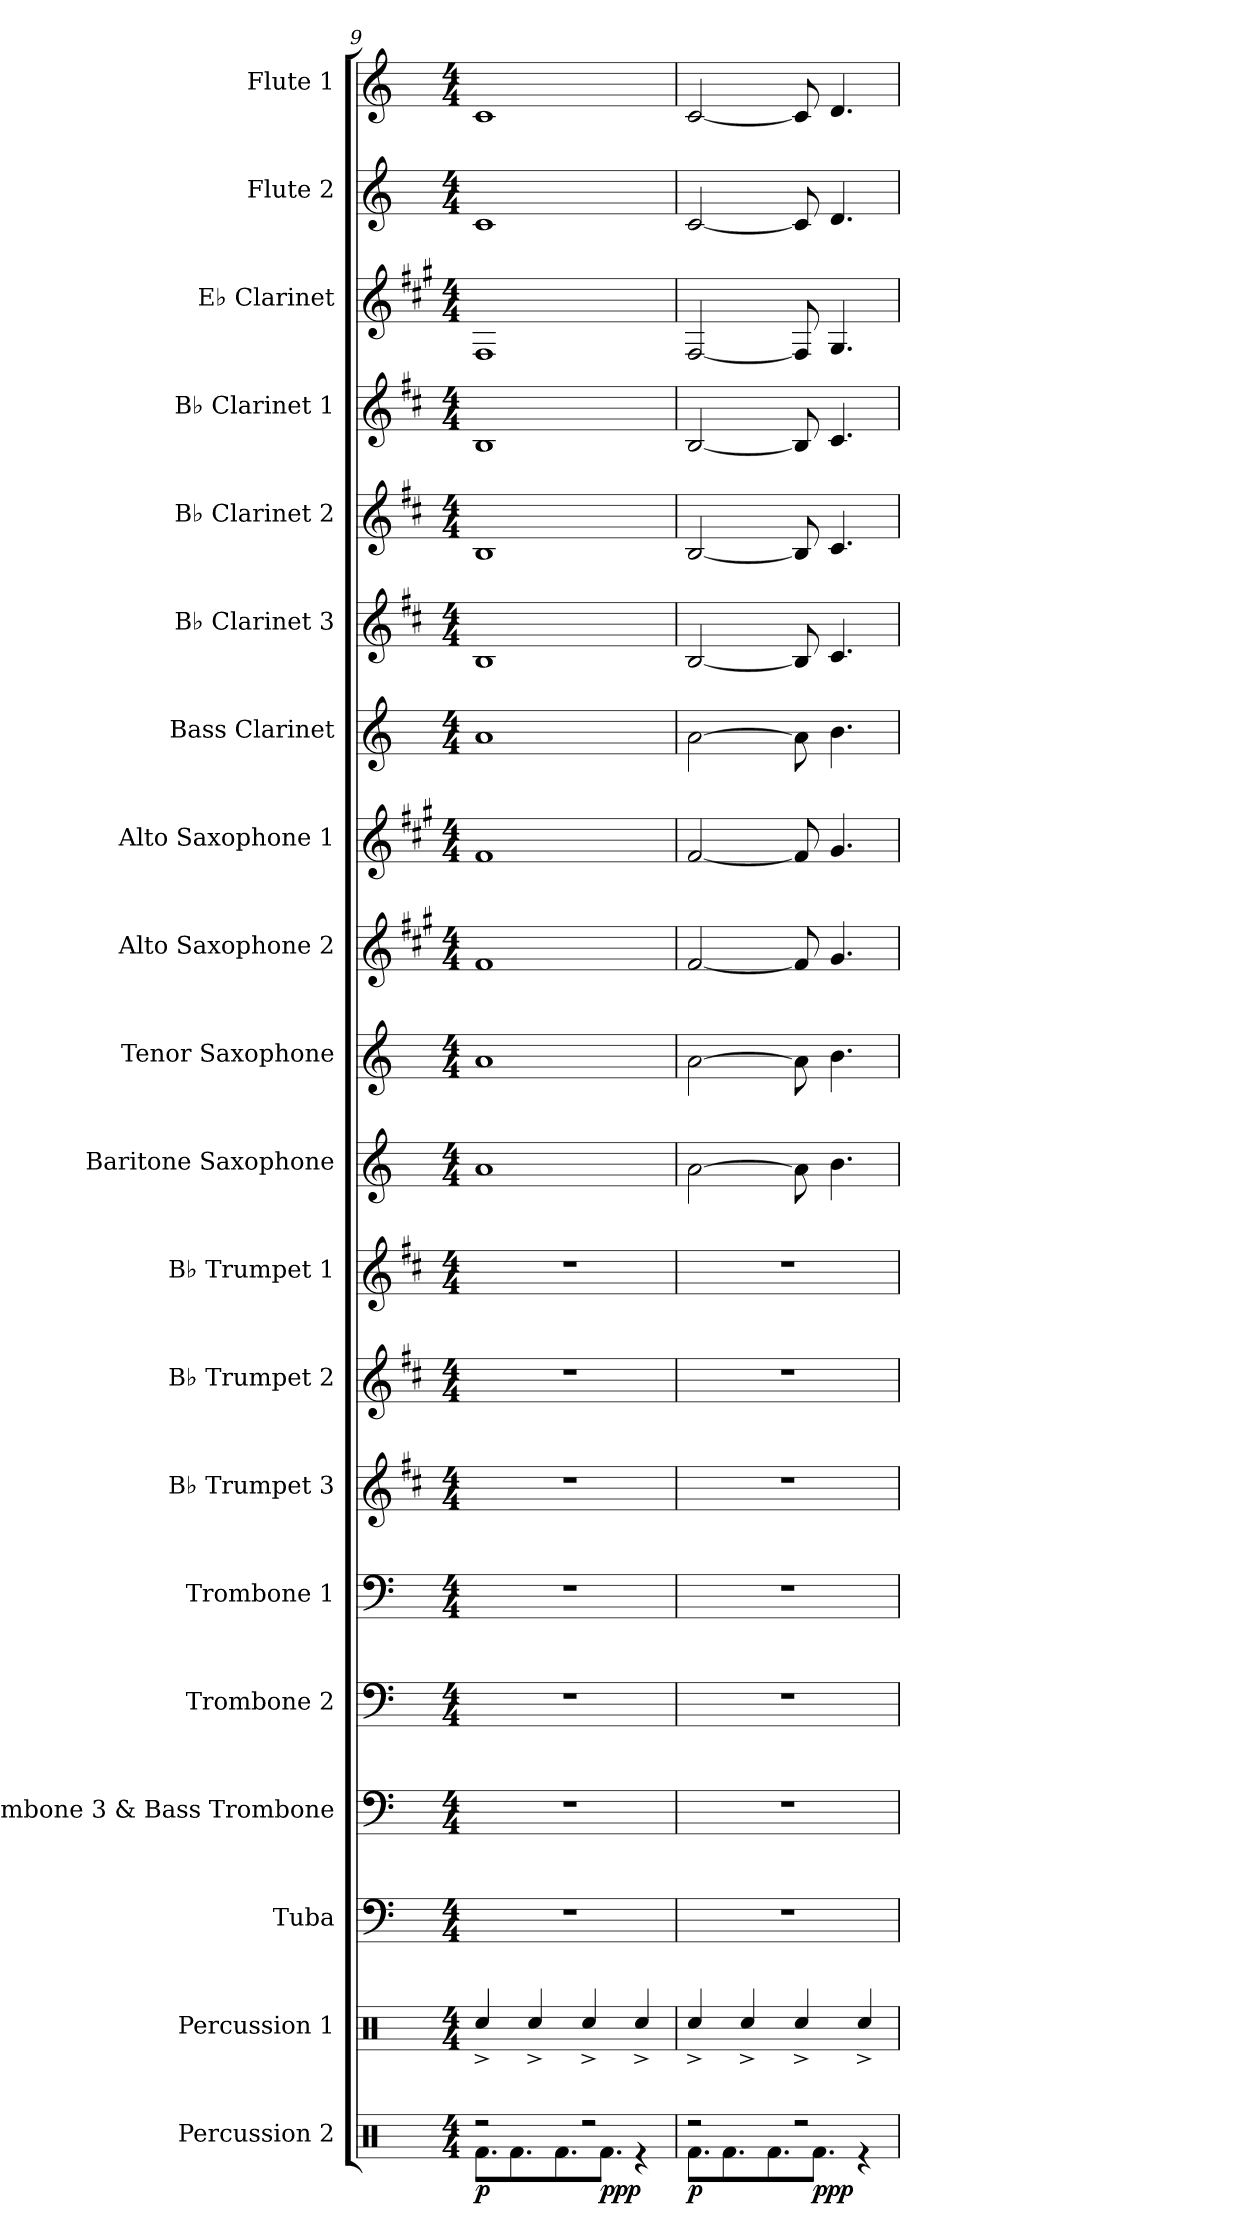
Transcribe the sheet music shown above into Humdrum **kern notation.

**kern	**dynam	**kern	**kern	**kern	**kern	**kern	**kern	**kern	**kern	**kern	**kern	**kern	**kern	**kern	**kern	**kern	**kern	**kern	**kern	**kern
*part20	*part20	*part19	*part18	*part17	*part16	*part15	*part14	*part13	*part12	*part11	*part10	*part9	*part8	*part7	*part6	*part5	*part4	*part3	*part2	*part1
*staff20	*staff20	*staff19	*staff18	*staff17	*staff16	*staff15	*staff14	*staff13	*staff12	*staff11	*staff10	*staff9	*staff8	*staff7	*staff6	*staff5	*staff4	*staff3	*staff2	*staff1
*I"Percussion 2	*	*I"Percussion 1	*I"Tuba	*I"Trombone 3 &amp; Bass Trombone	*I"Trombone 2	*I"Trombone 1	*I"B♭ Trumpet 3	*I"B♭ Trumpet 2	*I"B♭ Trumpet 1	*I"Baritone Saxophone	*I"Tenor Saxophone	*I"Alto Saxophone 2	*I"Alto Saxophone 1	*I"Bass Clarinet	*I"B♭ Clarinet 3	*I"B♭ Clarinet 2	*I"B♭ Clarinet 1	*I"E♭ Clarinet	*I"Flute 2	*I"Flute 1
*I'Perc. 2	*	*I'Perc. 1	*I'Tba.	*I'Tbn. 3 B. Tbn.	*I'Tbn. 2	*I'Tbn. 1	*I'B♭ Tpt. 3	*I'B♭ Tpt. 2	*I'B♭ Tpt. 1	*I'Bar. Sax.	*I'T. Sax.	*I'A. Sax. 2	*I'A. Sax. 1	*I'B. Cl.	*I'B♭ Cl. 3	*I'B♭ Cl. 2	*I'B♭ Cl. 1	*I'E♭ Cl.	*I'Fl. 2	*I'Fl. 1
*clefX	*	*clefX	*clefF4	*clefF4	*clefF4	*clefF4	*clefG2	*clefG2	*clefG2	*clefG2	*clefG2	*clefG2	*clefG2	*clefG2	*clefG2	*clefG2	*clefG2	*clefG2	*clefG2	*clefG2
*	*	*	*	*	*	*	*ITrd1c2	*ITrd1c2	*ITrd1c2	*ITrd12c21	*ITrd8c14	*ITrd5c9	*ITrd5c9	*ITrd8c14	*ITrd1c2	*ITrd1c2	*ITrd1c2	*ITrd-2c-3	*	*
*k[]	*	*k[]	*k[]	*k[]	*k[]	*k[]	*k[]	*k[]	*k[]	*k[]	*k[]	*k[]	*k[]	*k[]	*k[]	*k[]	*k[]	*k[]	*k[]	*k[]
*M4/4	*	*M4/4	*M4/4	*M4/4	*M4/4	*M4/4	*M4/4	*M4/4	*M4/4	*M4/4	*M4/4	*M4/4	*M4/4	*M4/4	*M4/4	*M4/4	*M4/4	*M4/4	*M4/4	*M4/4
=9	=9	=9	=9	=9	=9	=9	=9	=9	=9	=9	=9	=9	=9	=9	=9	=9	=9	=9	=9	=9
*^	*	*	*	*	*	*	*	*	*	*	*	*	*	*	*	*	*	*	*	*
!	!	!LO:DY:b	!	!	!	!	!	!	!	!	!	!	!	!	!	!	!	!	!	!	!
2r	8.Rf\L	p	4Rcc^/	1r	1r	1r	1r	1r	1r	1r	1A	1A	1A	1A	1A	1A	1A	1A	1A	1c	1c
.	8.Rf\	.	.	.	.	.	.	.	.	.	.	.	.	.	.	.	.	.	.	.	.
.	.	.	4Rcc^/	.	.	.	.	.	.	.	.	.	.	.	.	.	.	.	.	.	.
.	8.Rf\	.	.	.	.	.	.	.	.	.	.	.	.	.	.	.	.	.	.	.	.
2r	.	.	4Rcc^/	.	.	.	.	.	.	.	.	.	.	.	.	.	.	.	.	.	.
!	!	!LO:DY:b	!	!	!	!	!	!	!	!	!	!	!	!	!	!	!	!	!	!	!
.	8.Rf\J	ppp	.	.	.	.	.	.	.	.	.	.	.	.	.	.	.	.	.	.	.
.	4r	.	4Rcc^/	.	.	.	.	.	.	.	.	.	.	.	.	.	.	.	.	.	.
!!LO:PB:g=z
=10	=10	=10	=10	=10	=10	=10	=10	=10	=10	=10	=10	=10	=10	=10	=10	=10	=10	=10	=10	=10	=10
!	!	!LO:DY:b	!	!	!	!	!	!	!	!	!	!	!	!	!	!	!	!	!	!	!
2r	8.Rf\L	p	4Rcc^/	1r	1r	1r	1r	1r	1r	1r	[2A\	[2A\	[2A/	[2A/	[2A\	[2A/	[2A/	[2A/	[2A/	[2c/	[2c/
.	8.Rf\	.	.	.	.	.	.	.	.	.	.	.	.	.	.	.	.	.	.	.	.
.	.	.	4Rcc^/	.	.	.	.	.	.	.	.	.	.	.	.	.	.	.	.	.	.
.	8.Rf\	.	.	.	.	.	.	.	.	.	.	.	.	.	.	.	.	.	.	.	.
2r	.	.	4Rcc^/	.	.	.	.	.	.	.	8A\]	8A\]	8A/]	8A/]	8A\]	8A/]	8A/]	8A/]	8A/]	8c/]	8c/]
!	!	!LO:DY:b	!	!	!	!	!	!	!	!	!	!	!	!	!	!	!	!	!	!	!
.	8.Rf\J	ppp	.	.	.	.	.	.	.	.	.	.	.	.	.	.	.	.	.	.	.
.	.	.	.	.	.	.	.	.	.	.	4.B\	4.B\	4.B/	4.B/	4.B\	4.B/	4.B/	4.B/	4.B/	4.d/	4.d/
.	4r	.	4Rcc^/	.	.	.	.	.	.	.	.	.	.	.	.	.	.	.	.	.	.
*v	*v	*	*	*	*	*	*	*	*	*	*	*	*	*	*	*	*	*	*	*	*
=	=	=	=	=	=	=	=	=	=	=	=	=	=	=	=	=	=	=	=	=
*-	*-	*-	*-	*-	*-	*-	*-	*-	*-	*-	*-	*-	*-	*-	*-	*-	*-	*-	*-	*-
